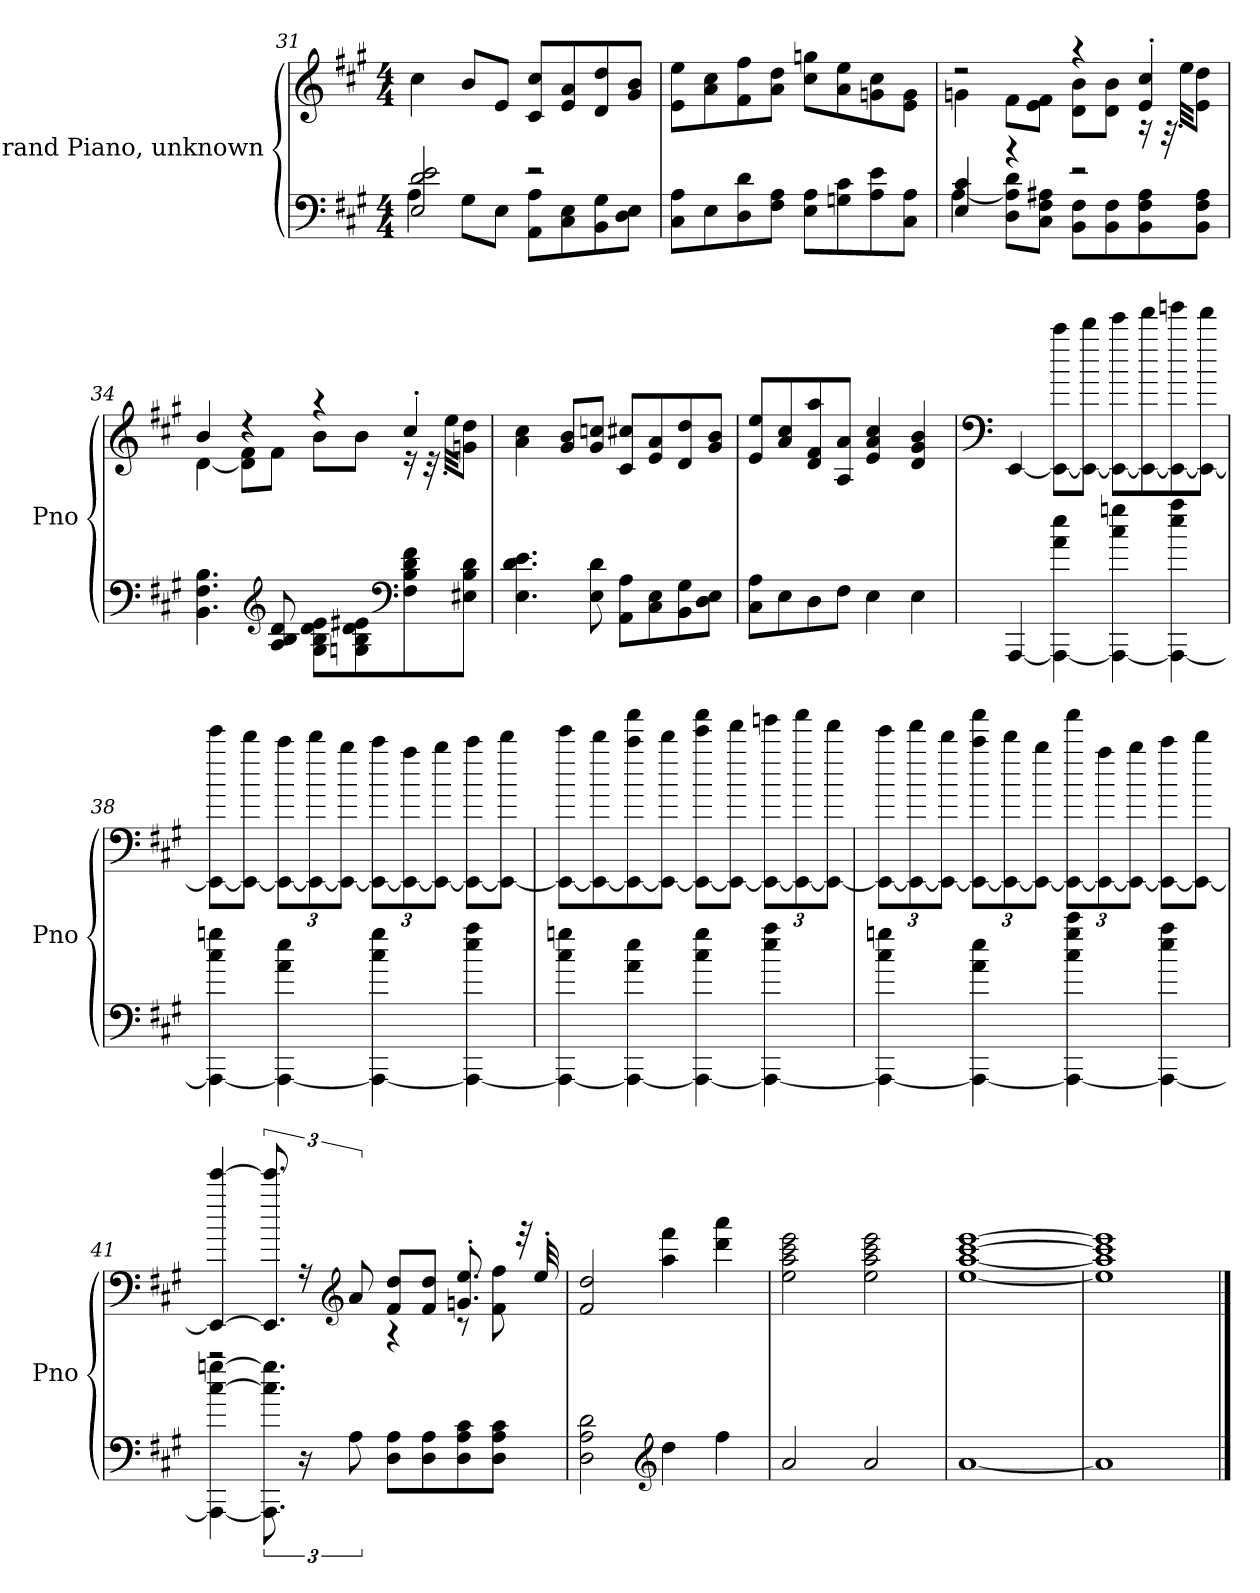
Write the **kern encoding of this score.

**kern	**kern
*part1	*part1
*staff2	*staff1
*I"Grand Piano, unknown	*
*I'Pno	*
*clefF4	*clefG2
*k[f#c#g#]	*k[f#c#g#]
*M4/4	*M4/4
=31	=31
*^	*
2E/ 2d/ 2e/	4A\	4cc#\
.	8G#\L	8b/L
.	8E\J	8e/J
2r	8AA\ 8A\L	8c#/ 8cc#/L
.	8C#\ 8E\	8e/ 8a/
.	8BB\ 8G#\	8d/ 8dd/
.	8D\ 8E\J	8g#/ 8b/J
*v	*v	*
!!LO:LB:g=z
=32	=32
8C#\ 8A\L	8e\ 8ee\L
8E\	8a\ 8cc#\
8D\ 8d\	8f#\ 8ff#\
8F#\ 8A\J	8a\ 8dd\J
8E\ 8A\L	8cc#\ 8ggn\L
8Gn\ 8c#\	8a\ 8ee\
8A\ 8e\	8gn\ 8cc#\
8C#\ 8A\J	8e\ 8g\J
=33	=33
*^	*^
4E/ 4c#/	[4A\	2r	4gn\
4r	8D\ 8A\] 8d\L	.	8f#\L
.	8C#\ 8F#\ 8A#X\J	.	8e\ 8f#\J
2r	8BB\ 8F#\L	4r	8d\ 8b\L
.	8BB\ 8F#\	.	8d\ 8b\J
.	8BB\ 8F#\ 8A#\	4e/' 4cc#/'	16r
.	.	.	32r
.	.	.	32ee'\KKL
.	8BB\ 8F#\ 8A#\J	.	8e\ 8dd\J
*v	*v	*	*
=34	=34	=34
4.BB\ 4.F#\ 4.B\	4b/	[4d\
.	4r	8d\] 8f#\L
*clefG2	*	*
8A/ 8B/ 8d/	.	8f#\J
8G#\ 8B\ 8d\ 8e\L	4r	8b\L
8Gn\ 8B\ 8d\ 8e#X\	.	8b\J
*clefF4	*	*
8F#\ 8B\ 8d\ 8f#\	4cc#'/	16r
.	.	32r
.	.	32ee'\KKL
8E#X\ 8B\ 8d\J	.	8gn\ 8dd\J
*	*v	*v
!!LO:PB:g=z
=35	=35
4.E\ 4.d\ 4.e\	4a\ 4cc#\
.	8g#/ 8b/L
8E\ 8d\	8g#/ 8ccn/J
8AA\ 8A\L	8c#/ 8cc#X/L
8C#\ 8E\	8e/ 8a/
8BB\ 8G#\	8d/ 8dd/
8D\ 8E\J	8g#/ 8b/J
=36	=36
8C#\ 8A\L	8e/ 8ee/L
8E\	8a/ 8cc#/
8D\	8d/ 8f#/ 8aa/
8F#\J	8A/ 8a/J
4E\	4e/ 4a/ 4cc#/
4E\	4d/ 4g#/ 4b/
=37	=37
*	*clefF4
[4AAA/	[4EE/
4AAA\_ 4a\ 4ee\	8EE\_ 8ccc#\L
.	8EE\_ 8ddd\J
4AAA\_ 4cc#\ 4ggn\	8EE\_ 8eee\L
.	8EE\_ 8fff#\
4AAA\_ 4ee\ 4aa\	8EE\_ 8gggn\
.	8EE\_ 8fff#\J
!!LO:LB:g=z
=38	=38
4AAA\_ 4cc#\ 4ggn\	8EE\_ 8eee\L
.	8EE\_ 8ddd\J
*	*Xbrackettup
4AAA\_ 4a\ 4ee\	12EE\_ 12ccc#\L
.	12EE\_ 12ddd\
.	12EE\_ 12bb\J
4AAA\_ 4cc#\ 4gg\	12EE\_ 12ccc#\L
.	12EE\_ 12aa\
.	12EE\_ 12bb\J
4AAA\_ 4ee\ 4aa\	8EE\_ 8ccc#\L
.	8EE\_ 8ddd\J
=39	=39
4AAA\_ 4cc#\ 4ggn\	8EE\_ 8eee\L
.	8EE\_ 8ddd\
4AAA\_ 4a\ 4ee\	8EE\_ 8ccc#\ 8aaa\
.	8EE\_ 8ddd\J
4AAA\_ 4cc#\ 4gg\	8EE\_ 8eee\ 8aaa\L
.	8EE\_ 8fff#\J
4AAA\_ 4ee\ 4aa\	12EE\_ 12gggn\L
.	12EE\_ 12aaa\
.	12EE\_ 12fff#\J
!!LO:LB:g=z
=40	=40
4AAA\_ 4cc#\ 4ggn\	12EE\_ 12eee\L
.	12EE\_ 12fff#\
.	12EE\_ 12ddd\J
4AAA\_ 4a\ 4ee\	12EE\_ 12ccc#\ 12aaa\L
.	12EE\_ 12ddd\
.	12EE\_ 12bb\J
4AAA\_ 4cc#\ 4gg\ 4ccc#\	12EE\_ 12aaa\L
.	12EE\_ 12aa\
.	12EE\_ 12bb\J
4AAA\_ 4ee\ 4aa\	8EE\_ 8ccc#\L
.	8EE\_ 8ddd\J
=41	=41
*	*^
4AAA\_ [4cc#\ [4ggn\	4EE/_ [4eee/	2r
*	*brackettup	*
12.AAA\] 12.cc#\] 12.gg\]	12.EE/] 12.eee/]	.
24r	24r	.
*	*clefG2	*
12A\	12a/	.
8D\ 8A\L	8f#/ 8dd/L	4r
8D\ 8A\	8f#/ 8dd/J	.
8D\ 8A\ 8c#\	8.gn/' 8.ee/'	8r
8D\ 8A\ 8c#\J	.	8f#\ 8ff#\
.	32r	.
.	32ee'/	.
*	*v	*v
=42	=42
2D\ 2A\ 2d\	2f#/ 2dd/
*clefG2	*
4dd\	4aa\ 4fff#\
4ff#\	4ddd\ 4aaa\
=43	=43
2a/	2ee\ 2aa\ 2ccc#\ 2eee\
2a/	2ee\ 2aa\ 2ccc#\ 2eee\
!!LO:LB:g=z
=44	=44
[1a	[1ee [1aa [1ccc# [1eee
=45	=45
1a]	1ee] 1aa] 1ccc#] 1eee]
==	==
*-	*-
